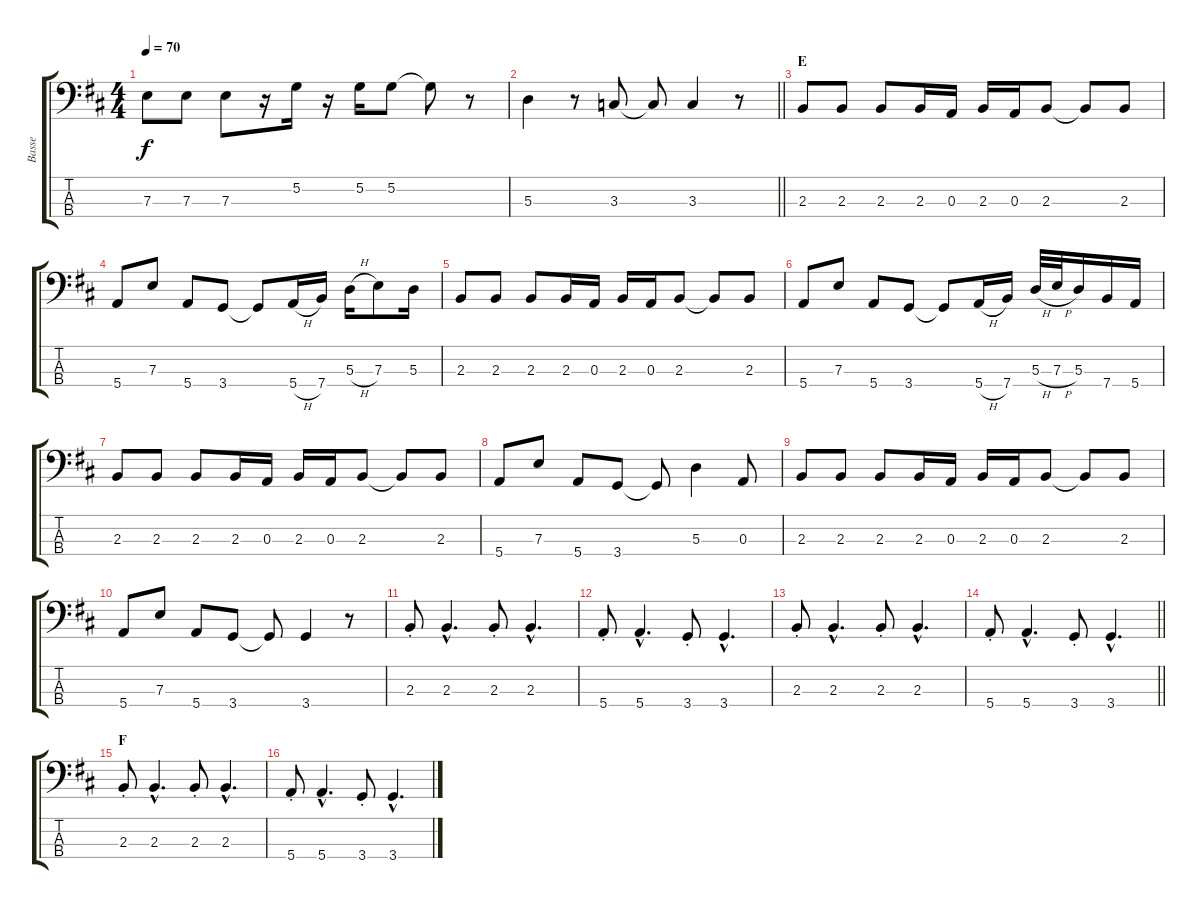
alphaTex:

\track ("Basse" "Basse") {instrument electricbassfinger}
\staff {score tabs}
\tuning (G2 D2 A1 E1) {hide}
\ts (4 4)
\tempo 70
\clef f4
\ks d
7.3.8{dy f} 7.3.8 7.3.8 r.16 5.2.16 r.16 5.2.16 5.2.8 5.2{t}.8 r.8 |
\barLineRight lightlight
5.3.4 r.8 3.3.8 3.3{t}.8 3.3.4 r.8 |
\section ("" "E")
2.3.8 2.3.8 2.3.8 2.3.16 0.3.16 2.3.16 0.3.16 2.3.8 2.3{t}.8 2.3.8 |
5.4.8 7.3.8 5.4.8 3.4.8 3.4{t}.8 5.4{h}.16 7.4.16 5.3{h}.16 7.3.8 5.3.16 |
2.3.8 2.3.8 2.3.8 2.3.16 0.3.16 2.3.16 0.3.16 2.3.8 2.3{t}.8 2.3.8 |
5.4.8 7.3.8 5.4.8 3.4.8 3.4{t}.8 5.4{h}.16 7.4.16 5.3{h}.32 7.3{h}.32 5.3.16 7.4.16 5.4.16 |
2.3.8 2.3.8 2.3.8 2.3.16 0.3.16 2.3.16 0.3.16 2.3.8 2.3{t}.8 2.3.8 |
5.4.8 7.3.8 5.4.8 3.4.8 3.4{t}.8 5.3.4 0.3.8 |
2.3.8 2.3.8 2.3.8 2.3.16 0.3.16 2.3.16 0.3.16 2.3.8 2.3{t}.8 2.3.8 |
5.4.8 7.3.8 5.4.8 3.4.8 3.4{t}.8 3.4.4 r.8 |
2.3{st}.8 2.3{hac}.4{d} 2.3{st}.8 2.3{hac}.4{d} |
5.4{st}.8 5.4{hac}.4{d} 3.4{st}.8 3.4{hac}.4{d} |
2.3{st}.8 2.3{hac}.4{d} 2.3{st}.8 2.3{hac}.4{d} |
\barLineRight lightlight
5.4{st}.8 5.4{hac}.4{d} 3.4{st}.8 3.4{hac}.4{d} |
\section ("" "F")
2.3{st}.8 2.3{hac}.4{d} 2.3{st}.8 2.3{hac}.4{d} |
5.4{st}.8 5.4{hac}.4{d} 3.4{st}.8 3.4{hac}.4{d}
